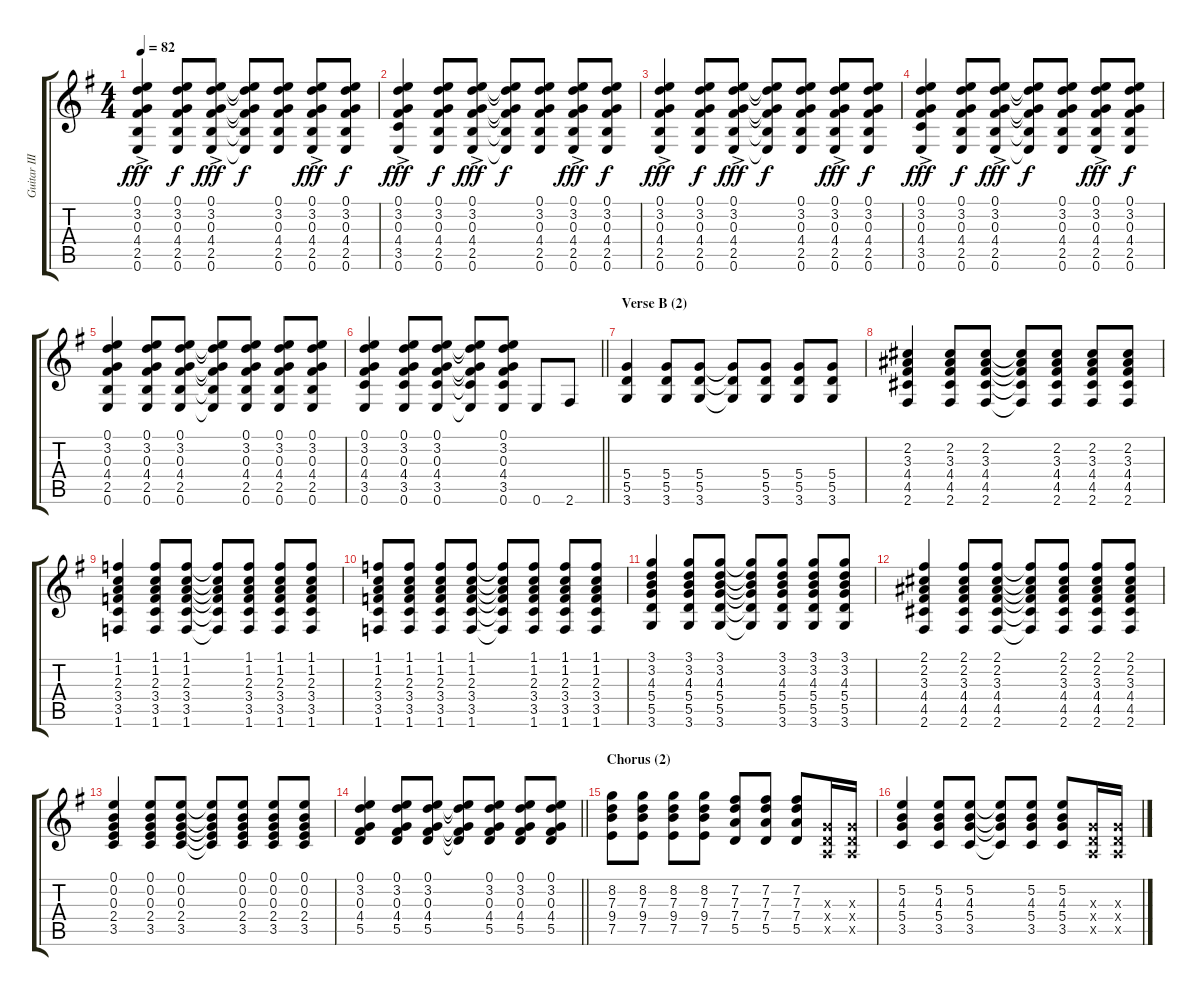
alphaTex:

\track ("Guitar III" "Guitar III") {instrument acousticguitarsteel}
\staff {score tabs}
\tuning (E4 B3 G3 D3 A2 E2) {hide}
\ts (4 4)
\tempo 82
\clef g2
\ks eminor
(0.1{ac} 3.2{ac} 0.3{ac} 4.4{ac} 2.5{ac} 0.6{ac}).4{dy fff} (0.1 3.2 0.3 4.4 2.5 0.6).8{dy f} (0.1{ac} 3.2{ac} 0.3{ac} 4.4{ac} 2.5{ac} 0.6{ac}).8{dy fff} (0.1{t} 3.2{t} 0.3{t} 4.4{t} 2.5{t} 0.6{t}).8{dy f} (0.1 3.2 0.3 4.4 2.5 0.6).8 (0.1{ac} 3.2{ac} 0.3{ac} 4.4{ac} 2.5{ac} 0.6{ac}).8{dy fff} (0.1 3.2 0.3 4.4 2.5 0.6).8{dy f} |
(0.1{ac} 3.2{ac} 0.3{ac} 4.4{ac} 3.5{ac} 0.6{ac}).4{dy fff} (0.1 3.2 0.3 4.4 2.5 0.6).8{dy f} (0.1{ac} 3.2{ac} 0.3{ac} 4.4{ac} 2.5{ac} 0.6{ac}).8{dy fff} (0.1{t} 3.2{t} 0.3{t} 4.4{t} 2.5{t} 0.6{t}).8{dy f} (0.1 3.2 0.3 4.4 2.5 0.6).8 (0.1{ac} 3.2{ac} 0.3{ac} 4.4{ac} 2.5{ac} 0.6{ac}).8{dy fff} (0.1 3.2 0.3 4.4 2.5 0.6).8{dy f} |
(0.1{ac} 3.2{ac} 0.3{ac} 4.4{ac} 2.5{ac} 0.6{ac}).4{dy fff} (0.1 3.2 0.3 4.4 2.5 0.6).8{dy f} (0.1{ac} 3.2{ac} 0.3{ac} 4.4{ac} 2.5{ac} 0.6{ac}).8{dy fff} (0.1{t} 3.2{t} 0.3{t} 4.4{t} 2.5{t} 0.6{t}).8{dy f} (0.1 3.2 0.3 4.4 2.5 0.6).8 (0.1{ac} 3.2{ac} 0.3{ac} 4.4{ac} 2.5{ac} 0.6{ac}).8{dy fff} (0.1 3.2 0.3 4.4 2.5 0.6).8{dy f} |
(0.1{ac} 3.2{ac} 0.3{ac} 4.4{ac} 3.5{ac} 0.6{ac}).4{dy fff} (0.1 3.2 0.3 4.4 2.5 0.6).8{dy f} (0.1{ac} 3.2{ac} 0.3{ac} 4.4{ac} 2.5{ac} 0.6{ac}).8{dy fff} (0.1{t} 3.2{t} 0.3{t} 4.4{t} 2.5{t} 0.6{t}).8{dy f} (0.1 3.2 0.3 4.4 2.5 0.6).8 (0.1{ac} 3.2{ac} 0.3{ac} 4.4{ac} 2.5{ac} 0.6{ac}).8{dy fff} (0.1 3.2 0.3 4.4 2.5 0.6).8{dy f} |
(0.1 3.2 0.3 4.4 2.5 0.6).4 (0.1 3.2 0.3 4.4 2.5 0.6).8 (0.1 3.2 0.3 4.4 2.5 0.6).8 (0.1{t} 3.2{t} 0.3{t} 4.4{t} 2.5{t} 0.6{t}).8 (0.1 3.2 0.3 4.4 2.5 0.6).8 (0.1 3.2 0.3 4.4 2.5 0.6).8 (0.1 3.2 0.3 4.4 2.5 0.6).8 |
\barLineRight lightlight
(0.1 3.2 0.3 4.4 3.5 0.6).4 (0.1 3.2 0.3 4.4 3.5 0.6).8 (0.1 3.2 0.3 4.4 3.5 0.6).8 (0.1{t} 3.2{t} 0.3{t} 4.4{t} 3.5{t} 0.6{t}).8 (0.1 3.2 0.3 4.4 3.5 0.6).8 0.6.8 2.6.8 |
\section ("" "Verse B (2)")
(5.4 5.5 3.6).4 (5.4 5.5 3.6).8 (5.4 5.5 3.6).8 (5.4{t} 5.5{t} 3.6{t}).8 (5.4 5.5 3.6).8 (5.4 5.5 3.6).8 (5.4 5.5 3.6).8 |
(2.2 3.3 4.4 4.5 2.6).4 (2.2 3.3 4.4 4.5 2.6).8 (2.2 3.3 4.4 4.5 2.6).8 (2.2{t} 3.3{t} 4.4{t} 4.5{t} 2.6{t}).8 (2.2 3.3 4.4 4.5 2.6).8 (2.2 3.3 4.4 4.5 2.6).8 (2.2 3.3 4.4 4.5 2.6).8 |
(1.1 1.2 2.3 3.4 3.5 1.6).4 (1.1 1.2 2.3 3.4 3.5 1.6).8 (1.1 1.2 2.3 3.4 3.5 1.6).8 (1.1{t} 1.2{t} 2.3{t} 3.4{t} 3.5{t} 1.6{t}).8 (1.1 1.2 2.3 3.4 3.5 1.6).8 (1.1 1.2 2.3 3.4 3.5 1.6).8 (1.1 1.2 2.3 3.4 3.5 1.6).8 |
(1.1 1.2 2.3 3.4 3.5 1.6).8 (1.1 1.2 2.3 3.4 3.5 1.6).8 (1.1 1.2 2.3 3.4 3.5 1.6).8 (1.1 1.2 2.3 3.4 3.5 1.6).8 (1.1{t} 1.2{t} 2.3{t} 3.4{t} 3.5{t} 1.6{t}).8 (1.1 1.2 2.3 3.4 3.5 1.6).8 (1.1 1.2 2.3 3.4 3.5 1.6).8 (1.1 1.2 2.3 3.4 3.5 1.6).8 |
(3.1 3.2 4.3 5.4 5.5 3.6).4 (3.1 3.2 4.3 5.4 5.5 3.6).8 (3.1 3.2 4.3 5.4 5.5 3.6).8 (3.1{t} 3.2{t} 4.3{t} 5.4{t} 5.5{t} 3.6{t}).8 (3.1 3.2 4.3 5.4 5.5 3.6).8 (3.1 3.2 4.3 5.4 5.5 3.6).8 (3.1 3.2 4.3 5.4 5.5 3.6).8 |
(2.1 2.2 3.3 4.4 4.5 2.6).4 (2.1 2.2 3.3 4.4 4.5 2.6).8 (2.1 2.2 3.3 4.4 4.5 2.6).8 (2.1{t} 2.2{t} 3.3{t} 4.4{t} 4.5{t} 2.6{t}).8 (2.1 2.2 3.3 4.4 4.5 2.6).8 (2.1 2.2 3.3 4.4 4.5 2.6).8 (2.1 2.2 3.3 4.4 4.5 2.6).8 |
(0.1 0.2 0.3 2.4 3.5).4 (0.1 0.2 0.3 2.4 3.5).8 (0.1 0.2 0.3 2.4 3.5).8 (0.1{t} 0.2{t} 0.3{t} 2.4{t} 3.5{t}).8 (0.1 0.2 0.3 2.4 3.5).8 (0.1 0.2 0.3 2.4 3.5).8 (0.1 0.2 0.3 2.4 3.5).8 |
\barLineRight lightlight
(0.1 3.2 0.3 4.4 5.5).4 (0.1 3.2 0.3 4.4 5.5).8 (0.1 3.2 0.3 4.4 5.5).8 (0.1{t} 3.2{t} 0.3{t} 4.4{t} 5.5{t}).8 (0.1 3.2 0.3 4.4 5.5).8 (0.1 3.2 0.3 4.4 5.5).8 (0.1 3.2 0.3 4.4 5.5).8 |
\section ("" "Chorus (2)")
(8.2 7.3 9.4 7.5).8 (8.2 7.3 9.4 7.5).8 (8.2 7.3 9.4 7.5).8 (8.2 7.3 9.4 7.5).8 (7.2 7.3 7.4 5.5).8 (7.2 7.3 7.4 5.5).8 (7.2 7.3 7.4 5.5).8 (0.3{x} 0.4{x} 0.5{x}).16 (0.3{x} 0.4{x} 0.5{x}).16 |
(5.2 4.3 5.4 3.5).4 (5.2 4.3 5.4 3.5).8 (5.2 4.3 5.4 3.5).8 (5.2{t} 4.3{t} 5.4{t} 3.5{t}).8 (5.2 4.3 5.4 3.5).8 (5.2 4.3 5.4 3.5).8 (0.3{x} 0.4{x} 0.5{x}).16 (0.3{x} 0.4{x} 0.5{x}).16
